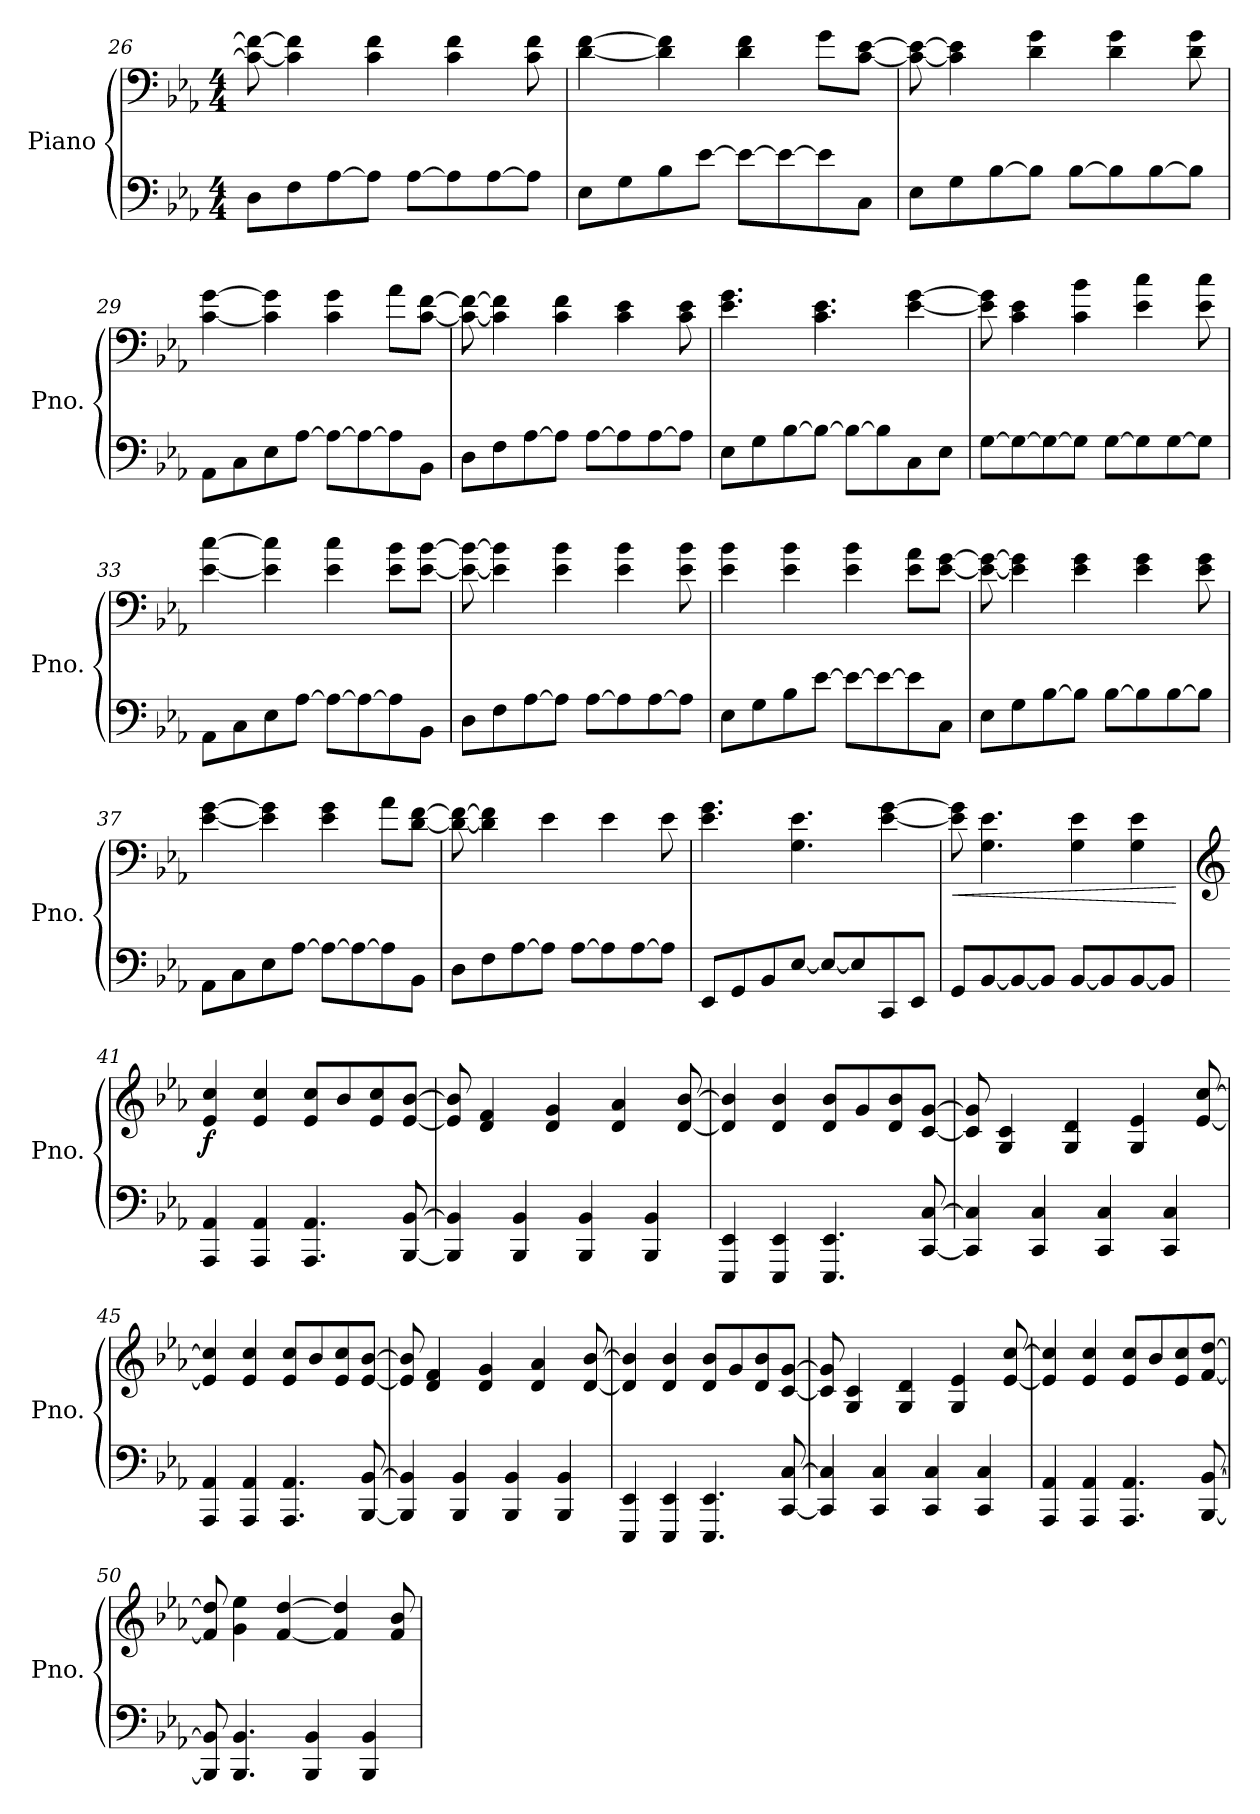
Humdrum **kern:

**kern	**kern	**dynam
*part1	*part1	*part1
*staff2	*staff1	*staff1/2
*I"Piano	*	*
*I'Pno.	*	*
*clefF4	*clefF4	*
*k[b-e-a-]	*k[b-e-a-]	*
*M4/4	*M4/4	*
=26	=26	=26
8D\L	8c\_ 8f\_	.
8F\	4c\] 4f\]	.
[8A-\	.	.
8A-\J]	4c\ 4f\	.
[8A-\L	.	.
8A-\]	4c\ 4f\	.
[8A-\	.	.
8A-\J]	8c\ 8f\	.
=27	=27	=27
8E-\L	[4d\ [4f\	.
8G\	.	.
8B-\	4d\] 4f\]	.
[8e-\J	.	.
8e-\L_	4d\ 4f\	.
8e-\_	.	.
8e-\]	8g\L	.
8C\J	[8c\ [8e-\J	.
=28	=28	=28
8E-\L	8c\_ 8e-\_	.
8G\	4c\] 4e-\]	.
[8B-\	.	.
8B-\J]	4d\ 4g\	.
[8B-\L	.	.
8B-\]	4d\ 4g\	.
[8B-\	.	.
8B-\J]	8d\ 8g\	.
!!LO:LB:g=z
=29	=29	=29
8AA-\L	[4c\ [4g\	.
8C\	.	.
8E-\	4c\] 4g\]	.
[8A-\J	.	.
8A-\L_	4c\ 4g\	.
8A-\_	.	.
8A-\]	8a-\L	.
8BB-\J	[8c\ [8f\J	.
=30	=30	=30
8D\L	8c\_ 8f\_	.
8F\	4c\] 4f\]	.
[8A-\	.	.
8A-\J]	4c\ 4f\	.
[8A-\L	.	.
8A-\]	4c\ 4e-\	.
[8A-\	.	.
8A-\J]	8c\ 8e-\	.
=31	=31	=31
8E-\L	4.e-\ 4.g\	.
8G\	.	.
[8B-\	.	.
8B-\J_	4.c\ 4.e-\	.
8B-\L_	.	.
8B-\]	.	.
8C\	[4e-\ [4g\	.
8E-\J	.	.
=32	=32	=32
[8G\L	8e-\] 8g\]	.
8G\_	4c\ 4e-\	.
8G\_	.	.
8G\J]	4c\ 4b-\	.
[8G\L	.	.
8G\]	4e-\ 4cc\	.
[8G\	.	.
8G\J]	8e-\ 8cc\	.
!!LO:LB:g=z
=33	=33	=33
8AA-\L	[4e-\ [4cc\	.
8C\	.	.
8E-\	4e-\] 4cc\]	.
[8A-\J	.	.
8A-\L_	4e-\ 4cc\	.
8A-\_	.	.
8A-\]	8e-\ 8b-\L	.
8BB-\J	[8e-\ [8b-\J	.
=34	=34	=34
8D\L	8e-\_ 8b-\_	.
8F\	4e-\] 4b-\]	.
[8A-\	.	.
8A-\J]	4e-\ 4b-\	.
[8A-\L	.	.
8A-\]	4e-\ 4b-\	.
[8A-\	.	.
8A-\J]	8e-\ 8b-\	.
=35	=35	=35
8E-\L	4e-\ 4b-\	.
8G\	.	.
8B-\	4e-\ 4b-\	.
[8e-\J	.	.
8e-\L_	4e-\ 4b-\	.
8e-\_	.	.
8e-\]	8e-\ 8a-\L	.
8C\J	[8e-\ [8g\J	.
=36	=36	=36
8E-\L	8e-\_ 8g\_	.
8G\	4e-\] 4g\]	.
[8B-\	.	.
8B-\J]	4e-\ 4g\	.
[8B-\L	.	.
8B-\]	4e-\ 4g\	.
[8B-\	.	.
8B-\J]	8e-\ 8g\	.
!!LO:LB:g=z
=37	=37	=37
8AA-\L	[4e-\ [4g\	.
8C\	.	.
8E-\	4e-\] 4g\]	.
[8A-\J	.	.
8A-\L_	4e-\ 4g\	.
8A-\_	.	.
8A-\]	8a-\L	.
8BB-\J	[8d\ [8f\J	.
=38	=38	=38
8D\L	8d\_ 8f\_	.
8F\	4d\] 4f\]	.
[8A-\	.	.
8A-\J]	4e-\	.
[8A-\L	.	.
8A-\]	4e-\	.
[8A-\	.	.
8A-\J]	8e-\	.
=39	=39	=39
8EE-/L	4.e-\ 4.g\	.
8GG/	.	.
8BB-/	.	.
[8E-/J	4.G\ 4.e-\	.
8E-/L_	.	.
8E-/]	.	.
8CC/	[4e-\ [4g\	.
8EE-/J	.	.
=40	=40	=40
!	!	!LO:HP:b
8GG/L	8e-\] 8g\]	<
[8BB-/	4.G\ 4.e-\	.
8BB-/_	.	.
8BB-/J]	.	.
[8BB-/L	4G\ 4e-\	.
8BB-/]	.	.
[8BB-/	4G\ 4e-\	.
8BB-/J]	.	.
.	.	[
!!LO:PB:g=z
=41	=41	=41
*	*clefG2	*
!	!	!LO:DY:b
4AAA-/ 4AA-/	4e-/ 4cc/	f
4AAA-/ 4AA-/	4e-/ 4cc/	.
4.AAA-/ 4.AA-/	8e-/ 8cc/L	.
.	8b-/	.
.	8e-/ 8cc/	.
[8BBB-/ [8BB-/	[8e-/ [8b-/J	.
=42	=42	=42
4BBB-/] 4BB-/]	8e-/] 8b-/]	.
.	4d/ 4f/	.
4BBB-/ 4BB-/	.	.
.	4d/ 4g/	.
4BBB-/ 4BB-/	.	.
.	4d/ 4a-/	.
4BBB-/ 4BB-/	.	.
.	[8d/ [8b-/	.
=43	=43	=43
4EEE-/ 4EE-/	4d/] 4b-/]	.
4EEE-/ 4EE-/	4d/ 4b-/	.
4.EEE-/ 4.EE-/	8d/ 8b-/L	.
.	8g/	.
.	8d/ 8b-/	.
[8CC/ [8C/	[8c/ [8g/J	.
=44	=44	=44
4CC/] 4C/]	8c/] 8g/]	.
.	4G/ 4c/	.
4CC/ 4C/	.	.
.	4G/ 4d/	.
4CC/ 4C/	.	.
.	4G/ 4e-/	.
4CC/ 4C/	.	.
.	[8e-/ [8cc/	.
!!LO:LB:g=z
=45	=45	=45
4AAA-/ 4AA-/	4e-/] 4cc/]	.
4AAA-/ 4AA-/	4e-/ 4cc/	.
4.AAA-/ 4.AA-/	8e-/ 8cc/L	.
.	8b-/	.
.	8e-/ 8cc/	.
[8BBB-/ [8BB-/	[8e-/ [8b-/J	.
=46	=46	=46
4BBB-/] 4BB-/]	8e-/] 8b-/]	.
.	4d/ 4f/	.
4BBB-/ 4BB-/	.	.
.	4d/ 4g/	.
4BBB-/ 4BB-/	.	.
.	4d/ 4a-/	.
4BBB-/ 4BB-/	.	.
.	[8d/ [8b-/	.
=47	=47	=47
4EEE-/ 4EE-/	4d/] 4b-/]	.
4EEE-/ 4EE-/	4d/ 4b-/	.
4.EEE-/ 4.EE-/	8d/ 8b-/L	.
.	8g/	.
.	8d/ 8b-/	.
[8CC/ [8C/	[8c/ [8g/J	.
=48	=48	=48
4CC/] 4C/]	8c/] 8g/]	.
.	4G/ 4c/	.
4CC/ 4C/	.	.
.	4G/ 4d/	.
4CC/ 4C/	.	.
.	4G/ 4e-/	.
4CC/ 4C/	.	.
.	[8e-/ [8cc/	.
!!LO:LB:g=z
=49	=49	=49
4AAA-/ 4AA-/	4e-/] 4cc/]	.
4AAA-/ 4AA-/	4e-/ 4cc/	.
4.AAA-/ 4.AA-/	8e-/ 8cc/L	.
.	8b-/	.
.	8e-/ 8cc/	.
[8BBB-/ [8BB-/	[8f/ [8dd/J	.
=50	=50	=50
8BBB-/] 8BB-/]	8f/] 8dd/]	.
4.BBB-/ 4.BB-/	4g\ 4ee-\	.
.	[4f/ [4dd/	.
4BBB-/ 4BB-/	.	.
.	4f/] 4dd/]	.
4BBB-/ 4BB-/	.	.
.	8f/ 8b-/	.
=	=	=
*-	*-	*-
